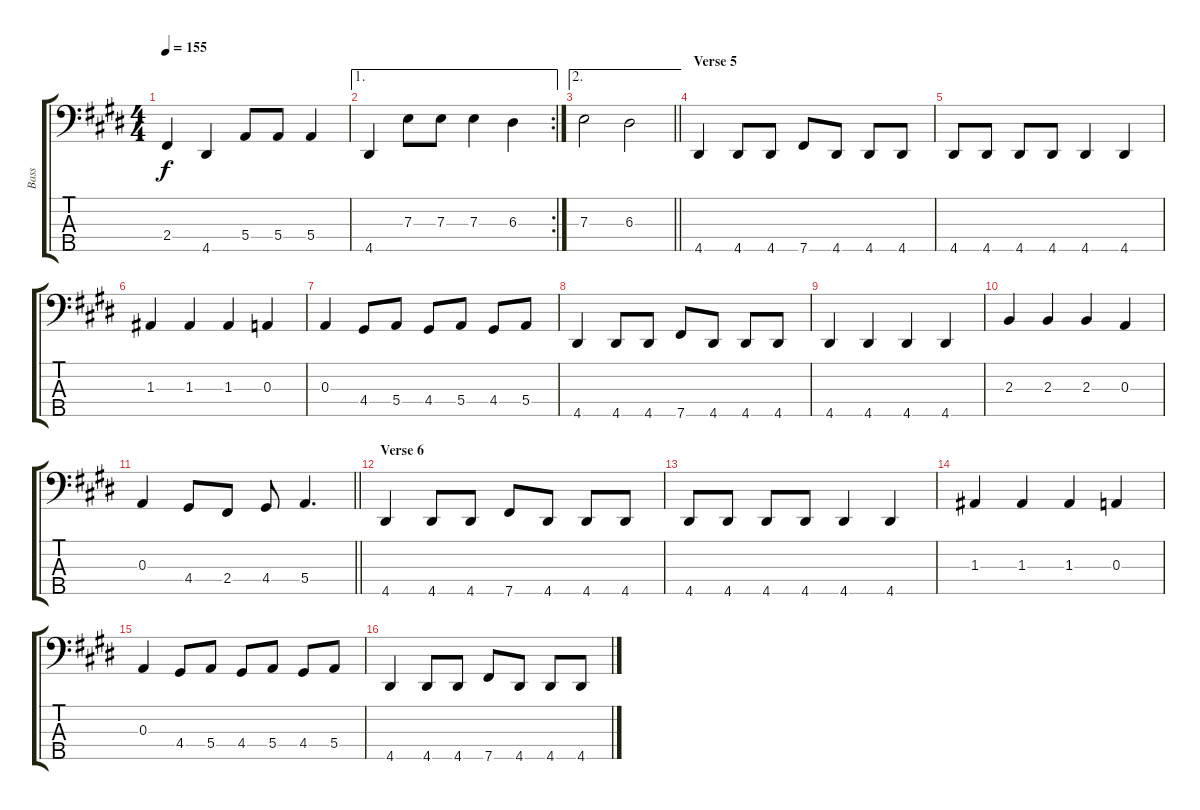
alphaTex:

\track ("Bass" "Bass") {instrument electricbassfinger}
\staff {score tabs}
\tuning (G2 D2 A1 E1 B0) {hide}
\ts (4 4)
\tempo 155
\clef f4
\ks e
2.4.4{dy f} 4.5.4 5.4.8 5.4.8 5.4.4 |
\ae 1
\rc 2
4.5.4 7.3.8 7.3.8 7.3.4 6.3.4 |
\ae 2
\barLineRight lightlight
7.3.2 6.3.2 |
\section ("" "Verse 5")
4.5.4 4.5.8 4.5.8 7.5.8 4.5.8 4.5.8 4.5.8 |
4.5.8 4.5.8 4.5.8 4.5.8 4.5.4 4.5.4 |
1.3.4 1.3.4 1.3.4 0.3.4 |
0.3.4 4.4.8 5.4.8 4.4.8 5.4.8 4.4.8 5.4.8 |
4.5.4 4.5.8 4.5.8 7.5.8 4.5.8 4.5.8 4.5.8 |
4.5.4 4.5.4 4.5.4 4.5.4 |
2.3.4 2.3.4 2.3.4 0.3.4 |
\barLineRight lightlight
0.3.4 4.4.8 2.4.8 4.4.8 5.4.4{d} |
\section ("" "Verse 6")
4.5.4 4.5.8 4.5.8 7.5.8 4.5.8 4.5.8 4.5.8 |
4.5.8 4.5.8 4.5.8 4.5.8 4.5.4 4.5.4 |
1.3.4 1.3.4 1.3.4 0.3.4 |
0.3.4 4.4.8 5.4.8 4.4.8 5.4.8 4.4.8 5.4.8 |
4.5.4 4.5.8 4.5.8 7.5.8 4.5.8 4.5.8 4.5.8
